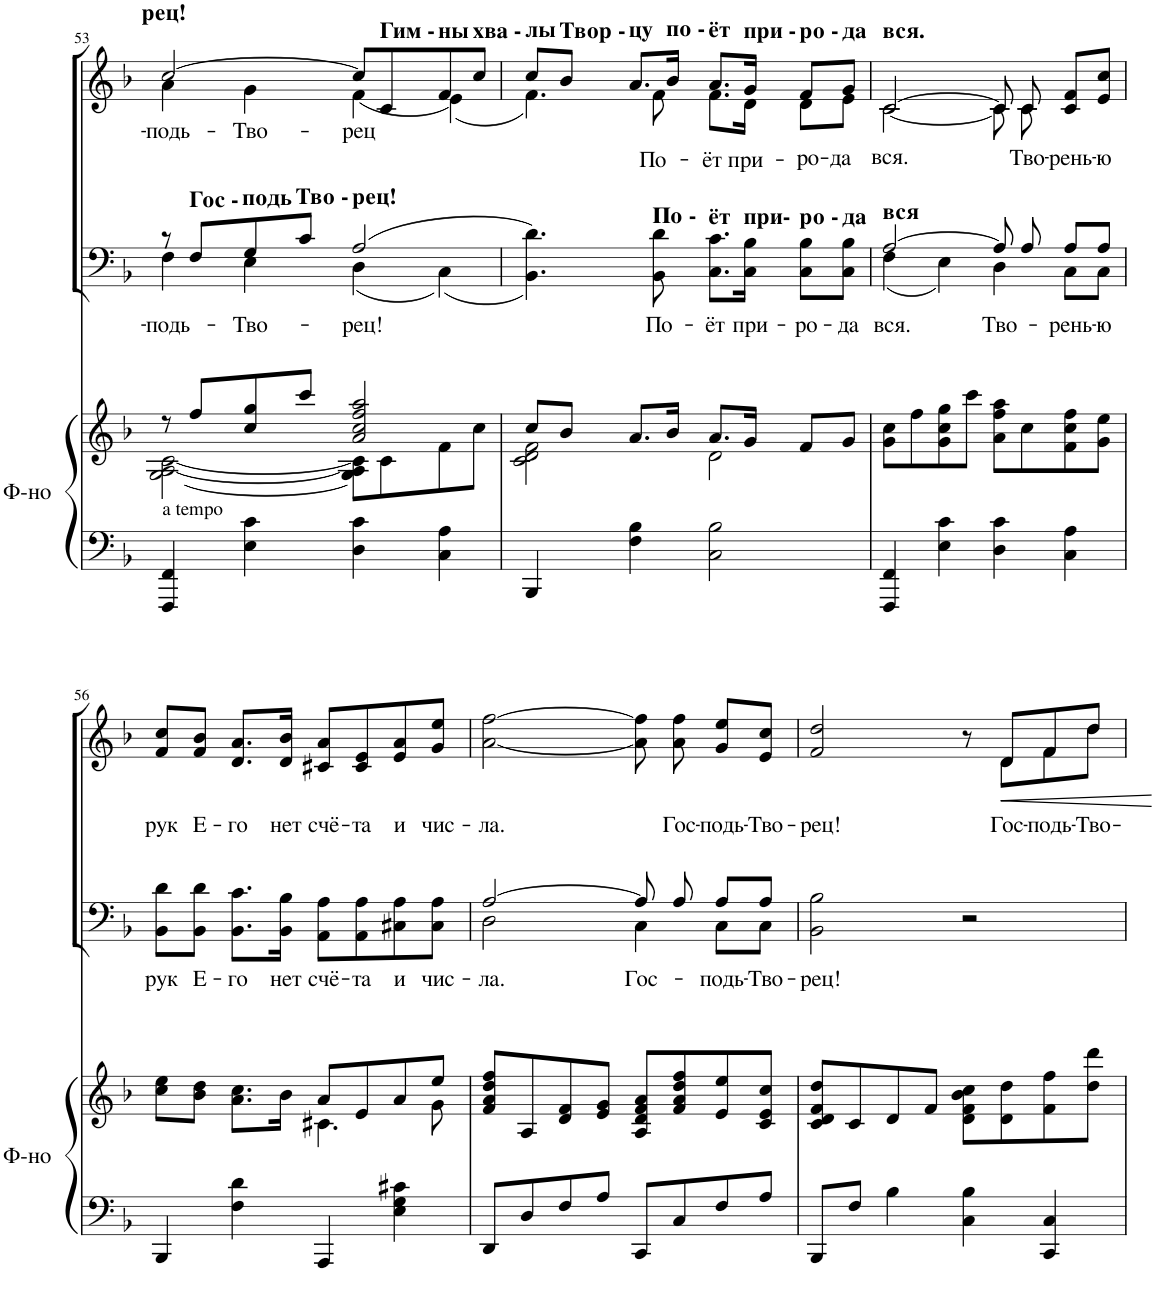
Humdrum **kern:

**kern	**kern	**kern	**text	**harte	**kern	**text	**text	**dynam	**harte
*part3	*part3	*part2	*part2	*part2	*part1	*part1	*part1	*part1	*part1
*staff4	*staff3	*staff2	*staff2	*	*staff1	*staff1	*staff1	*staff1	*
*I"Ф-но	*	*I"Бас	*	*	*I"Сопрано	*	*	*	*
!!LO:PB:g=z
*clefF4	*clefG2	*clefF4	*	*	*clefG2	*	*	*	*
*k[b-]	*k[b-]	*k[b-]	*	*	*k[b-]	*	*	*	*
*M4/4	*M4/4	*M4/4	*	*	*M4/4	*	*	*	*
=53	=53	=53	=53	=53	=53	=53	=53	=53	=53
*	*^	*^	*	*	*	*	*	*	*
!	!LO:TX:b:t=a tempo	!	!	!	!	!	!	!	!	!	!
!	!	!	!	!	!LO:LY:b	!	!	!LO:LY:b	!	!	!LO:H:kt=рец!
*	*	*	*	*	*	*	*^	*	*	*	*
4FFF/ 4FF/	8r	[2G\ [2A\ [2c\	8r	4F\	-подь-	.	[2cc/	4a\	-подь-	.	.	N
!	!	!	!	!	!	!LO:H:kt=Гос -	!	!	!	!	!	!
.	8ff/L	.	8F/L	.	.	N	.	.	.	.	.	.
!	!	!	!	!	!LO:LY:b	!LO:H:kt=подь	!	!	!LO:LY:b	!	!	!
4E\ 4c\	8cc/ 8gg/	.	8G/	4E\	-Тво-	N	.	4g\	-Тво-	.	.	.
!	!	!	!	!	!	!LO:H:kt=Тво -	!	!	!	!	!	!
.	8ccc/J	.	8c/J	.	.	N	.	.	.	.	.	.
!	!	!	!	!	!LO:LY:b	!LO:H:kt=рец!	!	!	!LO:LY:b	!	!	!
4D\ 4c\	2a/ 2cc/ 2ff/ 2aa/	8G\] 8A\] 8c\]L	(2A/	(4D\	-рец!	N	8cc/L]	(4f\	-рец	.	.	.
!	!	!	!	!	!	!	!	!	!	!	!	!LO:H:kt=Гим -
.	.	8c\	.	.	.	.	8c/	.	.	.	.	N
!	!	!	!	!	!	!	!	!	!	!	!	!LO:H:kt=ны
4C\ 4A\	.	8f\	.	(4C\)	.	.	8f/	(4e\)	.	.	.	N
!	!	!	!	!	!	!	!	!	!	!	!	!LO:H:kt=хва -
.	.	8cc\J	.	.	.	.	8cc/J	.	.	.	.	N
*	*	*	*v	*v	*	*	*	*	*	*	*	*
=54	=54	=54	=54	=54	=54	=54	=54	=54	=54	=54	=54
!	!	!	!	!	!	!	!	!	!	!	!LO:H:kt=лы
4BBB-/	8cc/L	2c\ 2d\ 2f\	4.BB-\ 4.d\))	.	.	8cc/L	4.f\)	.	.	.	N
!	!	!	!	!	!	!	!	!	!	!	!LO:H:kt=Твор -
.	8b-/J	.	.	.	.	8b-/J	.	.	.	.	N
!	!	!	!	!	!	!	!	!	!	!	!LO:H:kt=цу
4F\ 4B-\	8.a/L	.	.	.	.	8.a/L	.	.	.	.	N
!	!	!	!	!LO:LY:b	!LO:H:kt=По -	!	!	!LO:LY:b	!	!	!
.	.	.	8BB-\ 8d\	-По-	N	.	8f\	-По-	.	.	.
!	!	!	!	!	!	!	!	!	!	!	!LO:H:kt=по -
.	16b-/Jk	.	.	.	.	16b-/Jk	.	.	.	.	N
!	!	!	!	!LO:LY:b	!LO:H:kt=ёт	!	!	!LO:LY:b	!	!	!LO:H:kt=ёт
2C\ 2B-\	8.a/L	2d\	8.C\ 8.c\L	-ёт	N	8.a/L	8.f\L	-ёт	.	.	N
!	!	!	!	!LO:LY:b	!LO:H:kt=при-	!	!	!LO:LY:b	!	!	!LO:H:kt=при -
.	16g/Jk	.	16C\ 16B-\Jk	при-	N	16g/Jk	16d\Jk	при-	.	.	N
!	!	!	!	!LO:LY:b	!LO:H:kt=ро -	!	!	!LO:LY:b	!	!	!LO:H:kt=ро -
.	8f/L	.	8C\ 8B-\L	-ро-	N	8f/L	8d\L	-ро-	.	.	N
!	!	!	!	!LO:LY:b	!LO:H:kt=да	!	!	!LO:LY:b	!	!	!LO:H:kt=да
.	8g/J	.	8C\ 8B-\J	-да	N	8g/J	8e\J	-да	.	.	N
*	*v	*v	*	*	*	*	*	*	*	*	*
=55	=55	=55	=55	=55	=55	=55	=55	=55	=55	=55
!	!	!	!LO:LY:b	!LO:H:kt=вся	!	!	!LO:LY:b	!	!	!LO:H:kt=вся.
*	*	*^	*	*	*	*	*	*	*	*
4FFF/ 4FF/	8g\ 8cc\L	[2A/	(4F\	вся.	N	[2c/	[2c\	вся.	.	.	N
.	8ff\	.	.	.	.	.	.	.	.	.	.
4E\ 4c\	8g\ 8cc\ 8gg\	.	4E\)	.	.	.	.	.	.	.	.
.	8ccc\J	.	.	.	.	.	.	.	.	.	.
!	!	!	!	!LO:LY:b	!	!	!	!	!	!	!
4D\ 4c\	8a\ 8ff\ 8aa\L	8A/]	4D\	-Тво-	.	8c/]	8c\]	.	.	.	.
!	!	!	!	!	!	!	!	!	!LO:LY:b	!	!
.	8cc\	8A/	.	.	.	8c/	8c\	.	Тво-	.	.
!	!	!	!	!LO:LY:b	!	!	!	!	!LO:LY:b	!	!
4C\ 4A\	8f\ 8cc\ 8ff\	8A/L	8C\L	-рень-	.	8c/ 8f/L	4ryy	.	-рень-	.	.
!	!	!	!	!LO:LY:b	!	!	!	!	!LO:LY:b	!	!
.	8g\ 8ee\J	8A/J	8C\J	-ю	.	8e/ 8cc/J	.	.	-ю	.	.
*	*	*	*	*	*	*v	*v	*	*	*	*
!!LO:LB:g=z
=56	=56	=56	=56	=56	=56	=56	=56	=56	=56	=56
*	*^	*	*	*	*	*	*	*	*	*
!	!	!	!	!	!LO:LY:b	!	!	!	!LO:LY:b	!	!
*	*	*	*v	*v	*	*	*	*	*	*	*
4BBB-/	8cc\ 8ee\L	2ryy	8BB-\ 8d\L	рук	.	8f/ 8cc/L	.	рук	.	.
!	!	!	!	!LO:LY:b	!	!	!	!LO:LY:b	!	!
.	8b-\ 8dd\J	.	8BB-\ 8d\J	Е-	.	8f/ 8b-/J	.	Е-	.	.
!	!	!	!	!LO:LY:b	!	!	!	!LO:LY:b	!	!
4F\ 4d\	8.a\ 8.cc\L	.	8.BB-\ 8.c\L	-го	.	8.d/ 8.a/L	.	-го	.	.
!	!	!	!	!LO:LY:b	!	!	!	!LO:LY:b	!	!
.	16b-\Jk	.	16BB-\ 16B-\Jk	нет	.	16d/ 16b-/Jk	.	нет	.	.
!	!	!	!	!LO:LY:b	!	!	!	!LO:LY:b	!	!
4AAA/	8a/L	4.c#X\	8AA\ 8A\L	счё-	.	8c#X/ 8a/L	.	счё-	.	.
!	!	!	!	!LO:LY:b	!	!	!	!LO:LY:b	!	!
.	8e/	.	8AA\ 8A\	-та	.	8c#/ 8e/	.	-та	.	.
!	!	!	!	!LO:LY:b	!	!	!	!LO:LY:b	!	!
4E\ 4G\ 4c#X\	8a/	.	8C#X\ 8A\	и	.	8e/ 8a/	.	и	.	.
!	!	!	!	!LO:LY:b	!	!	!	!LO:LY:b	!	!
.	8ee/J	8g\	8C#\ 8A\J	чис-	.	8g/ 8ee/J	.	чис-	.	.
=57	=57	=57	=57	=57	=57	=57	=57	=57	=57	=57
!	!	!	!	!LO:LY:b	!	!	!	!LO:LY:b	!	!
*	*v	*v	*^	*	*	*	*	*	*	*
8DD/L	8f/ 8a/ 8dd/ 8ff/L	[2A/	2D\	-ла.	.	[2a\ [2ff\	.	-ла.	.	.
8D/	8A/	.	.	.	.	.	.	.	.	.
8F/	8d/ 8f/	.	.	.	.	.	.	.	.	.
8A/J	8e/ 8g/J	.	.	.	.	.	.	.	.	.
!	!	!	!	!LO:LY:b	!	!	!	!	!	!
8CC/L	8A/ 8d/ 8f/ 8a/L	8A/]	4C\	Гос-	.	8a\] 8ff\]	.	.	.	.
!	!	!	!	!	!	!	!	!LO:LY:b	!	!
8C/	8f/ 8a/ 8dd/ 8ff/	8A/	.	.	.	8a\ 8ff\	.	Гос-	.	.
!	!	!	!	!LO:LY:b	!	!	!	!LO:LY:b	!	!
8F/	8e/ 8ee/	8A/L	8C\L	-подь-	.	8g/ 8ee/L	.	-подь-	.	.
!	!	!	!	!LO:LY:b	!	!	!	!LO:LY:b	!	!
8A/J	8c/ 8e/ 8cc/J	8A/J	8C\J	-Тво-	.	8e/ 8cc/J	.	-Тво-	.	.
=58	=58	=58	=58	=58	=58	=58	=58	=58	=58	=58
!	!	!	!	!LO:LY:b	!	!	!	!LO:LY:b	!	!
*	*	*v	*v	*	*	*^	*	*	*	*
8BBB-/L	8c/ 8d/ 8f/ 8dd/L	2BB-\ 2B-\	рец!	.	2f/ 2dd/	8ryy	.	-рец!	.	.
*	*	*	*	*	*v	*v	*	*	*	*
8F/J	8c/	.	.	.	.	.	.	.	.
4B-\	8d/	.	.	.	.	.	.	.	.
.	8f/J	.	.	.	.	.	.	.	.
4C\ 4B-\	8d\ 8f\ 8b-\ 8cc\L	2r	.	.	8r	.	.	.	.
!	!	!	!	!	!	!	!LO:LY:b	!LO:HP:b	!
*	*	*	*	*	*^	*	*	*	*
.	8d\ 8dd\	.	.	.	8d/L	8d\L	.	Гос-	<	.
!	!	!	!	!	!	!	!	!LO:LY:b	!	!
4CC/ 4C/	8f\ 8ff\	.	.	.	8f/	8f\	.	-подь-	.	.
!	!	!	!	!	!	!	!	!LO:LY:b	!	!
.	8dd\ 8ddd\J	.	.	.	8dd/J	8dd\J	.	-Тво-	.	.
*	*	*	*	*	*v	*v	*	*	*	*
.	.	.	.	.	.	.	.	[	.
=	=	=	=	=	=	=	=	=	=
*-	*-	*-	*-	*-	*-	*-	*-	*-	*-
